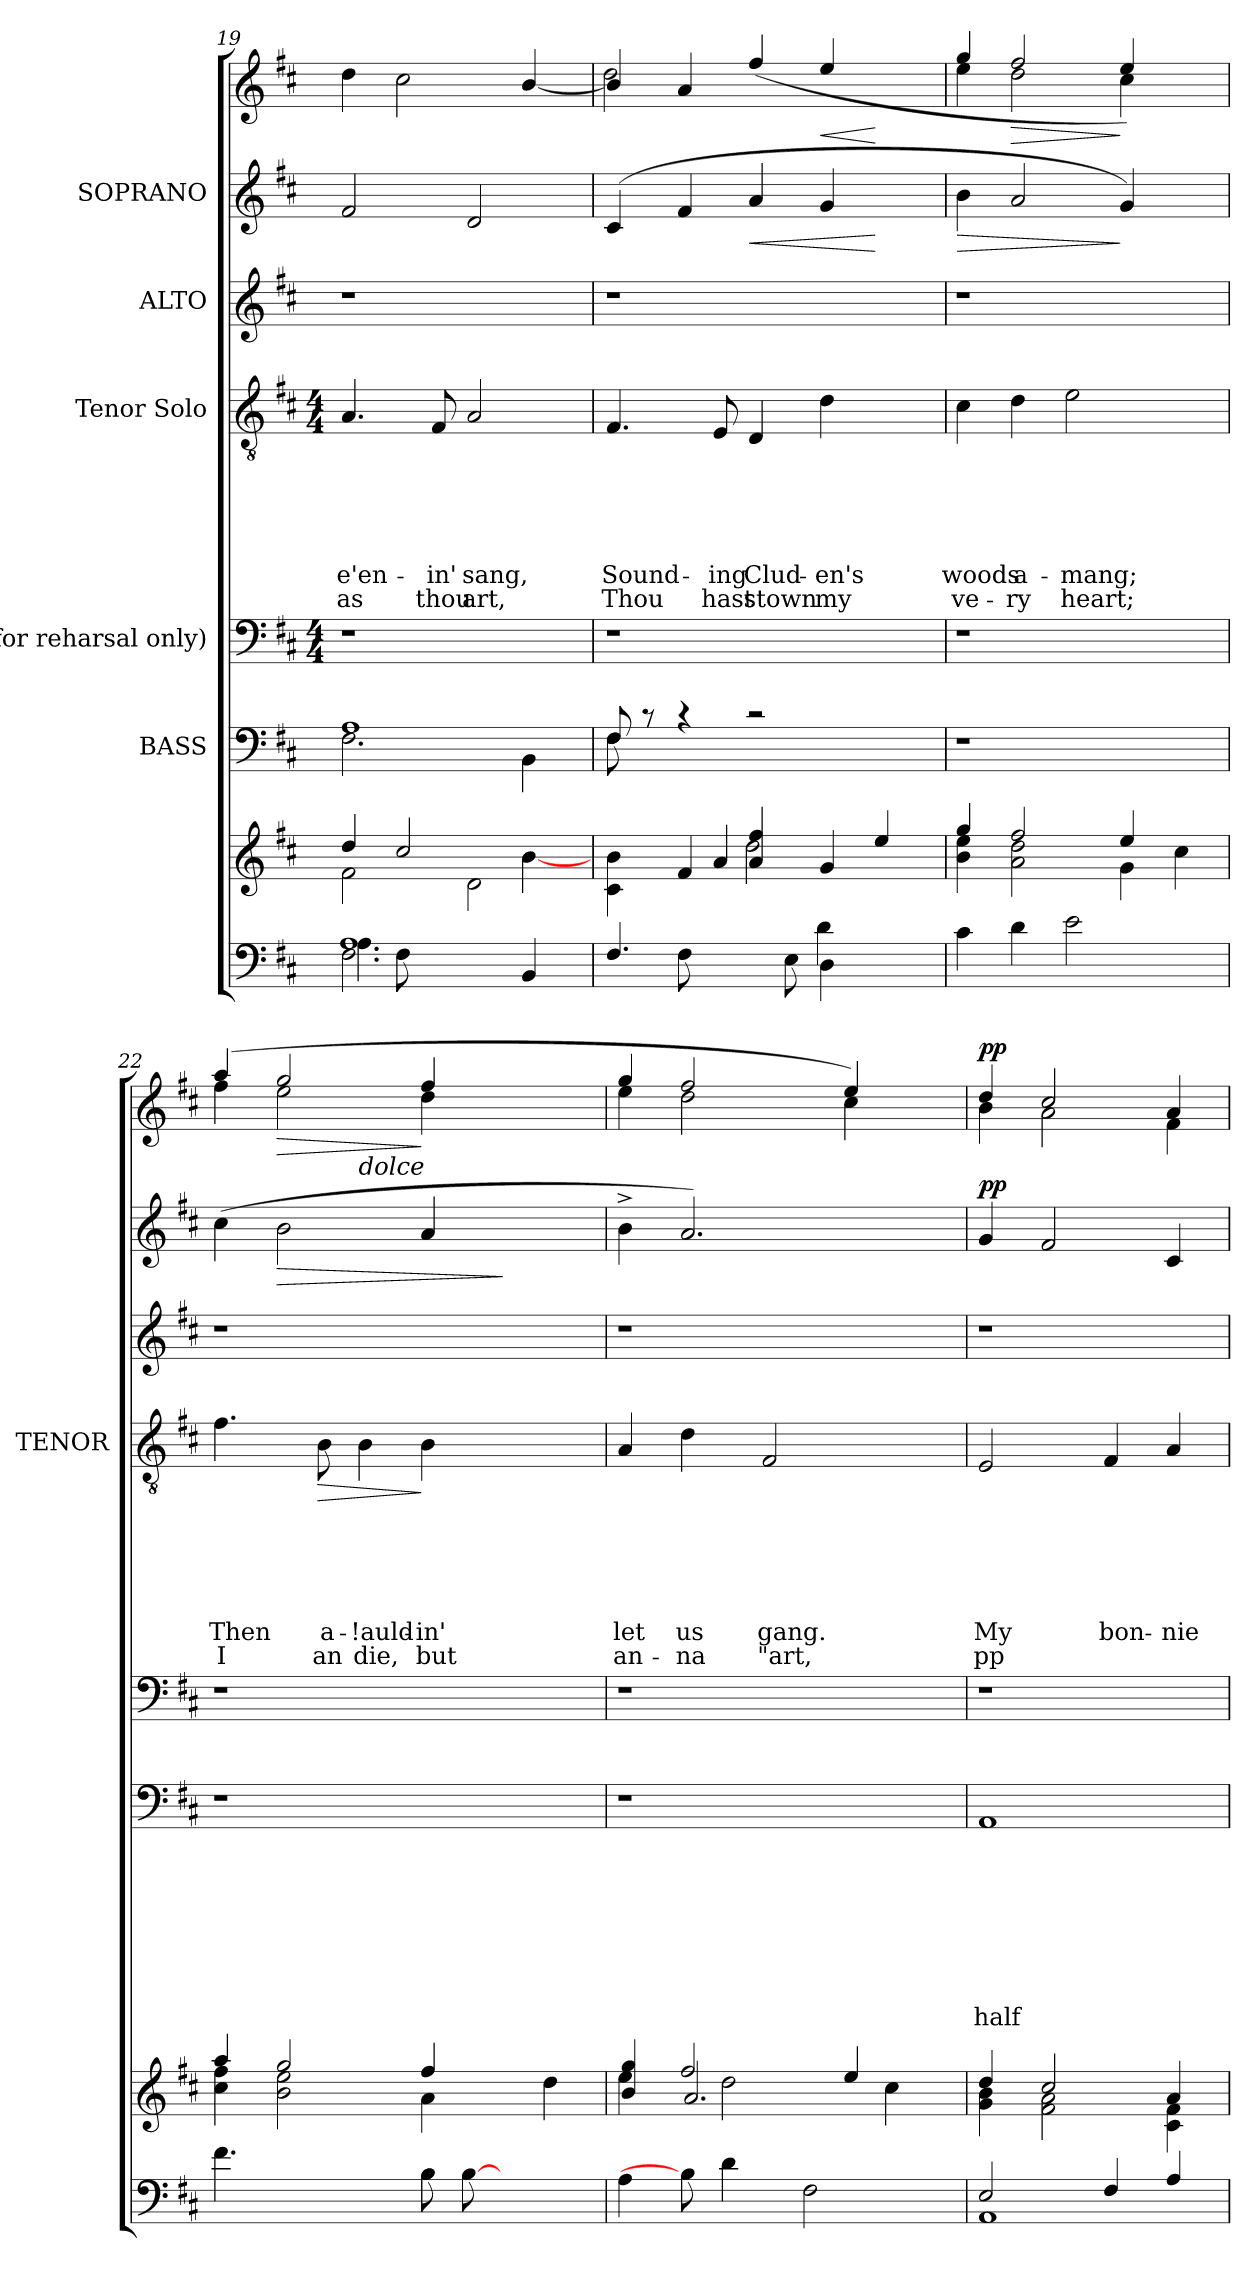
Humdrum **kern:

**kern	**kern	**kern	**text	**text	**text	**text	**text	**text	**text	**text	**kern	**kern	**text	**text	**text	**text	**text	**text	**text	**dynam	**kern	**kern	**dynam	**kern	**dynam
*part7	*part7	*part6	*part6	*part6	*part6	*part6	*part6	*part6	*part6	*part6	*part5	*part4	*part4	*part4	*part4	*part4	*part4	*part4	*part4	*part4	*part3	*part2	*part2	*part1	*part1
*staff8	*staff7	*staff6	*staff6	*staff6	*staff6	*staff6	*staff6	*staff6	*staff6	*staff6	*staff5	*staff4	*staff4	*staff4	*staff4	*staff4	*staff4	*staff4	*staff4	*staff4	*staff3	*staff2	*staff2	*staff1	*staff1
*	*	*I"BASS	*	*	*	*	*	*	*	*	*I"(for reharsal only)	*I"Tenor Solo	*	*	*	*	*	*	*	*	*I"ALTO	*I"SOPRANO	*	*	*
*	*	*	*	*	*	*	*	*	*	*	*	*I'TENOR	*	*	*	*	*	*	*	*	*	*	*	*	*
*clefF4	*clefG2	*clefF4	*	*	*	*	*	*	*	*	*clefF4	*clefGv2	*	*	*	*	*	*	*	*	*clefG2	*clefG2	*	*clefG2	*
*k[f#c#]	*k[f#c#]	*k[f#c#]	*	*	*	*	*	*	*	*	*k[f#c#]	*k[f#c#]	*	*	*	*	*	*	*	*	*k[f#c#]	*k[f#c#]	*	*k[f#c#]	*
*D:	*D:	*D:	*	*	*	*	*	*	*	*	*D:	*D:	*	*	*	*	*	*	*	*	*D:	*D:	*	*D:	*
*	*	*	*	*	*	*	*	*	*	*	*M4/4	*M4/4	*	*	*	*	*	*	*	*	*	*	*	*	*
=19	=19	=19	=19	=19	=19	=19	=19	=19	=19	=19	=19	=19	=19	=19	=19	=19	=19	=19	=19	=19	=19	=19	=19	=19	=19
*^	*^	*^	*	*	*	*	*	*	*	*	*	*	*	*	*	*	*	*	*	*	*	*	*	*	*
*	*^	*	*	*	*	*	*	*	*	*	*	*	*	*	*	*	*	*	*	*	*	*	*	*	*	*	*	*
*	*	*^	*	*	*	*	*	*	*	*	*	*	*	*	*	*	*	*	*	*	*	*	*	*	*	*	*	*	*
!	!	!	!	!	!	!	!	!	!	!	!	!	!	!	!	!	!	!	!	!	!	!	!LO:LY:b	!LO:LY:b	!	!	!	!	!	!
2.F#\	4.A\	4ryy	1A	2f#\	4dd/	1A	2.F#\	.	.	.	.	.	.	.	.	1r	4.A/	.	.	.	.	.	e'en-	as	.	1r	2f#/	.	4dd\	.
.	.	8F#\	.	.	2cc#/	.	.	.	.	.	.	.	.	.	.	.	.	.	.	.	.	.	.	.	.	.	.	.	2cc#\	.
!	!	!	!	!	!	!	!	!	!	!	!	!	!	!	!	!	!	!	!	!	!	!	!LO:LY:b	!LO:LY:b	!	!	!	!	!	!
.	2ryy	2ryy	.	.	.	.	.	.	.	.	.	.	.	.	.	.	8F#/	.	.	.	.	.	-in'	thou	.	.	.	.	.	.
!	!	!	!	!	!	!	!	!	!	!	!	!	!	!	!	!	!	!	!	!	!	!	!LO:LY:b	!LO:LY:b	!	!	!	!	!	!
.	.	.	.	2d\	.	.	.	.	.	.	.	.	.	.	.	.	2A/	.	.	.	.	.	sang,	art,	.	.	2d/	.	.	.
4BB/	.	.	.	.	[>4b\	.	4BB\	.	.	.	.	.	.	.	.	.	.	.	.	.	.	.	.	.	.	.	.	.	[<4b/	.
.	8ryy	8ryy	.	.	.	.	.	.	.	.	.	.	.	.	.	.	.	.	.	.	.	.	.	.	.	.	.	.	.	.
*	*	*v	*v	*	*	*	*	*	*	*	*	*	*	*	*	*	*	*	*	*	*	*	*	*	*	*	*	*	*	*
=20	=20	=20	=20	=20	=20	=20	=20	=20	=20	=20	=20	=20	=20	=20	=20	=20	=20	=20	=20	=20	=20	=20	=20	=20	=20	=20	=20	=20	=20
*	*	*	*	*^	*	*	*	*	*	*	*	*	*	*	*	*	*	*	*	*	*	*	*	*	*	*	*	*	*
!	!	!	!	!	!	!	!	!	!	!	!	!	!	!	!	!	!	!	!	!	!	!	!LO:LY:b	!LO:LY:b	!	!	!	!	!	!
*	*	*	*	*	*	*	*	*	*	*	*	*	*	*	*	*	*	*	*	*	*	*	*	*	*	*	*	*	*^	*
4.F#/	4ryy	2.ryy	4c#\ 4b\	4ryy	2ryy	8F#/	8F#\	.	.	.	.	.	.	.	.	1r	4.F#/	.	.	.	.	.	Sound-	Thou	.	1r	(4c#/	.	4b/]	2dd\	.
.	.	.	.	.	.	8rc	4ryy	.	.	.	.	.	.	.	.	.	.	.	.	.	.	.	.	.	.	.	.	.	.	.	.
.	8F#\	.	8ryy	4f#/	.	4rc	.	.	.	.	.	.	.	.	.	.	.	.	.	.	.	.	.	.	.	.	4f#/	.	4a/	.	.
!	!	!	!	!	!	!	!	!	!	!	!	!	!	!	!	!	!	!	!	!	!	!	!LO:LY:b	!LO:LY:b	!	!	!	!	!	!	!
4ryy	4ryy	.	4a/	.	.	.	2..ryy	.	.	.	.	.	.	.	.	.	8E/	.	.	.	.	.	-ing	hast	.	.	.	.	.	.	.
!	!	!	!	!	!	!	!	!	!	!	!	!	!	!	!	!	!	!	!	!	!	!	!LO:LY:b	!LO:LY:b	!	!	!	!LO:HP:b	!	!	!
.	.	.	.	4a/ 4ff#/	2dd\	2rc	.	.	.	.	.	.	.	.	.	.	4D/	.	.	.	.	.	Clud-	stown	.	.	4a/	<	(4ff#/	4ryy	.
2ryy	8E\	.	2ryy	.	.	.	.	.	.	.	.	.	.	.	.	.	.	.	.	.	.	.	.	.	.	.	.	.	.	.	.
!	!	!	!	!	!	!	!	!	!	!	!	!	!	!	!	!	!	!	!	!	!	!	!LO:LY:b	!LO:LY:b	!	!	!	!	!	!	!LO:HP:b
.	4D\	4d\	.	4g/	.	.	.	.	.	.	.	.	.	.	.	.	4d\	.	.	.	.	.	-en's	my	.	.	4g/	.	4ee/	2ryy	<
.	4ryy	4ryy	.	4ryy	4ee/	4ryy	.	.	.	.	.	.	.	.	.	4ryy	4ryy	.	.	.	.	.	.	.	.	4ryy	4ryy	[	4ryy	.	[
8ryy	.	.	8ryy	.	.	.	.	.	.	.	.	.	.	.	.	.	.	.	.	.	.	.	.	.	.	.	.	.	.	.	.
*v	*v	*v	*	*	*	*v	*v	*	*	*	*	*	*	*	*	*	*	*	*	*	*	*	*	*	*	*	*	*	*	*	*
=21	=21	=21	=21	=21	=21	=21	=21	=21	=21	=21	=21	=21	=21	=21	=21	=21	=21	=21	=21	=21	=21	=21	=21	=21	=21	=21	=21	=21
!	!	!	!	!	!	!	!	!	!	!	!	!	!	!	!	!	!	!	!	!LO:LY:b	!LO:LY:b	!	!	!	!LO:HP:b	!	!	!
4c#\	4gg/	4b\ 4ee\	2.ryy	1r	.	.	.	.	.	.	.	.	1r	4c#\	.	.	.	.	.	woods	ve-	.	1r	4b\	>	4gg/	4ee\	.
!	!	!	!	!	!	!	!	!	!	!	!	!	!	!	!	!	!	!	!	!LO:LY:b	!LO:LY:b	!	!	!	!	!	!	!LO:HP:b
4d\	2ff#/	2a\ 2dd\	.	.	.	.	.	.	.	.	.	.	.	4d\	.	.	.	.	.	a-	-ry	.	.	2a/	.	2ff#/	2dd\	>
!	!	!	!	!	!	!	!	!	!	!	!	!	!	!	!	!	!	!	!	!LO:LY:b	!LO:LY:b	!	!	!	!	!	!	!
2e\	.	.	.	.	.	.	.	.	.	.	.	.	.	2e\	.	.	.	.	.	-mang;	heart;	.	.	.	.	.	.	.
.	4ryy	4ee/	4g\	.	.	.	.	.	.	.	.	.	.	.	.	.	.	.	.	.	.	.	.	4g/)	]	4ee/)	4cc#\	]
4ryy	4cc#\	4ryy	4ryy	4ryy	.	.	.	.	.	.	.	.	4ryy	4ryy	.	.	.	.	.	.	.	.	4ryy	4ryy	.	4ryy	4ryy	.
!!LO:PB:g=z
=22	=22	=22	=22	=22	=22	=22	=22	=22	=22	=22	=22	=22	=22	=22	=22	=22	=22	=22	=22	=22	=22	=22	=22	=22	=22	=22	=22	=22
*^	*	*	*	*	*	*	*	*	*	*	*	*	*	*	*	*	*	*	*	*	*	*	*	*	*	*	*	*
!	!	!	!	!	!	!	!	!	!	!	!	!	!	!	!	!	!	!	!	!	!LO:LY:b	!LO:LY:b	!	!	!	!	!	!	!
*	*	*	*	*	*	*	*	*	*	*	*	*	*	*	*	*	*	*	*	*	*	*	*	*	*	*	*	*^	*
4.f#\	2.ryy	4cc#\ 4ff#\	4aa/	2.ryy	1r	.	.	.	.	.	.	.	.	1r	4.f#\	.	.	.	.	.	Then	I	.	1r	(>4cc#\	.	(4aa/	4ff#\	2ryy	.
!	!	!	!	!	!	!	!	!	!	!	!	!	!	!	!	!	!	!	!	!	!	!	!	!	!	!LO:HP:b	!	!	!	!LO:HP:b
.	.	2gg/	2b\ 2ee\	.	.	.	.	.	.	.	.	.	.	.	.	.	.	.	.	.	.	.	.	.	2b\	>	2gg/	2ee\	.	>
!	!	!	!	!	!	!	!	!	!	!	!	!	!	!	!	!	!	!	!	!	!LO:LY:b	!LO:LY:b	!LO:HP:b	!	!	!	!	!	!	!
4.ryy	.	.	.	.	.	.	.	.	.	.	.	.	.	.	8B\	.	.	.	.	.	a-	an	>	.	.	.	.	.	.	.
!	!	!	!	!	!	!	!	!	!	!	!	!	!	!	!	!	!	!	!	!	!	!	!	!	!	!	!	!	!LO:TX:b:i:t=dolce	!
!	!	!	!	!	!	!	!	!	!	!	!	!	!	!	!	!	!	!	!	!	!LO:LY:b	!LO:LY:b	!	!	!	!	!	!	!	!
.	.	.	.	.	.	.	.	.	.	.	.	.	.	.	4B\	.	.	.	.	.	-!auld-	die,	.	.	.	.	.	.	2..ryy	.
!	!	!	!	!	!	!	!	!	!	!	!	!	!	!	!	!	!	!	!	!	!LO:LY:b	!LO:LY:b	!	!	!	!	!	!	!	!
8B\	4B\	4ryy	4ff#/	4a\	.	.	.	.	.	.	.	.	.	.	4B\	.	.	.	.	.	-in'	but	]	.	4a/	.	4ff#/	4dd\	.	]
[8B\	.	.	.	.	.	.	.	.	.	.	.	.	.	.	.	.	.	.	.	.	.	.	.	.	.	.	.	.	.	.
4.ryy	4.ryy	8ryy	4.ryy	4.ryy	4.ryy	.	.	.	.	.	.	.	.	4.ryy	4.ryy	.	.	.	.	.	.	.	.	4.ryy	4.ryy	]	4.ryy	4.ryy	.	.
.	.	4dd\	.	.	.	.	.	.	.	.	.	.	.	.	.	.	.	.	.	.	.	.	.	.	.	.	.	.	.	.
*v	*v	*	*	*	*	*	*	*	*	*	*	*	*	*	*	*	*	*	*	*	*	*	*	*	*	*	*	*	*	*
=23	=23	=23	=23	=23	=23	=23	=23	=23	=23	=23	=23	=23	=23	=23	=23	=23	=23	=23	=23	=23	=23	=23	=23	=23	=23	=23	=23	=23	=23
!	!	!	!	!	!	!	!	!	!	!	!	!	!	!	!	!	!	!	!	!LO:LY:b	!LO:LY:b	!	!	!	!	!	!	!	!
*	*	*	*	*	*	*	*	*	*	*	*	*	*	*	*	*	*	*	*	*	*	*	*	*	*	*	*v	*v	*
4A\	4ee\	4b/ 4gg/	4ryy	1r	.	.	.	.	.	.	.	.	1r	4A/	.	.	.	.	.	let	an-	.	1r	4b^>\	.	4gg/	4ee\	.
!	!	!	!	!	!	!	!	!	!	!	!	!	!	!	!	!	!	!	!	!LO:LY:b	!LO:LY:b	!	!	!	!	!	!	!
8B\]	8ryy	2ff#/	2.a/	.	.	.	.	.	.	.	.	.	.	4d\	.	.	.	.	.	us	-na	.	.	2.a/)	.	2ff#/	2dd\	.
4d\	2dd\	.	.	.	.	.	.	.	.	.	.	.	.	.	.	.	.	.	.	.	.	.	.	.	.	.	.	.
!	!	!	!	!	!	!	!	!	!	!	!	!	!	!	!	!	!	!	!	!LO:LY:b	!LO:LY:b	!	!	!	!	!	!	!
.	.	.	.	.	.	.	.	.	.	.	.	.	.	2F#/	.	.	.	.	.	gang.	"art,	.	.	.	.	.	.	.
2F#\	.	.	.	.	.	.	.	.	.	.	.	.	.	.	.	.	.	.	.	.	.	.	.	.	.	.	.	.
.	.	4ee/	.	.	.	.	.	.	.	.	.	.	.	.	.	.	.	.	.	.	.	.	.	.	.	4ee/)	4cc#\	.
.	4cc#\	.	.	.	.	.	.	.	.	.	.	.	.	.	.	.	.	.	.	.	.	.	.	.	.	.	.	.
.	.	8ryy	8ryy	8ryy	.	.	.	.	.	.	.	.	8ryy	8ryy	.	.	.	.	.	.	.	.	8ryy	8ryy	.	8ryy	8ryy	.
=24	=24	=24	=24	=24	=24	=24	=24	=24	=24	=24	=24	=24	=24	=24	=24	=24	=24	=24	=24	=24	=24	=24	=24	=24	=24	=24	=24	=24
*^	*	*	*	*	*	*	*	*	*	*	*	*	*	*	*	*	*	*	*	*	*	*	*	*	*	*	*	*
!	!	!	!	!	!	!	!	!	!	!	!	!	!LO:LY:b	!	!	!	!	!	!	!	!LO:LY:b	!LO:LY:b	!	!	!	!LO:DY:a	!	!	!LO:DY:a
*	*	*	*v	*v	*	*	*	*	*	*	*	*	*	*	*	*	*	*	*	*	*	*	*	*	*	*	*	*	*
2E/	1AA	4g\ 4b\	4dd/	1AA	.	.	.	.	.	.	.	half-	1r	2E/	.	.	.	.	.	My	pp	.	1r	4g/	pp	4dd/	4b\	pp
.	.	2f#\ 2a\	2cc#/	.	.	.	.	.	.	.	.	.	.	.	.	.	.	.	.	.	.	.	.	2f#/	.	2cc#/	2a\	.
!	!	!	!	!	!	!	!	!	!	!	!	!	!	!	!	!	!	!	!	!LO:LY:b	!	!	!	!	!	!	!	!
4F#/	.	.	.	.	.	.	.	.	.	.	.	.	.	4F#/	.	.	.	.	.	bon-	.	.	.	.	.	.	.	.
!	!	!	!	!	!	!	!	!	!	!	!	!	!	!	!	!	!	!	!	!LO:LY:b	!	!	!	!	!	!	!	!
4A/	.	4c#\ 4f#\	4a/	.	.	.	.	.	.	.	.	.	.	4A/	.	.	.	.	.	-nie	.	.	.	4c#/	.	4a/	4f#\	.
*v	*v	*	*	*	*	*	*	*	*	*	*	*	*	*	*	*	*	*	*	*	*	*	*	*	*	*v	*v	*
*	*v	*v	*	*	*	*	*	*	*	*	*	*	*	*	*	*	*	*	*	*	*	*	*	*	*	*
=	=	=	=	=	=	=	=	=	=	=	=	=	=	=	=	=	=	=	=	=	=	=	=	=	=
*-	*-	*-	*-	*-	*-	*-	*-	*-	*-	*-	*-	*-	*-	*-	*-	*-	*-	*-	*-	*-	*-	*-	*-	*-	*-
